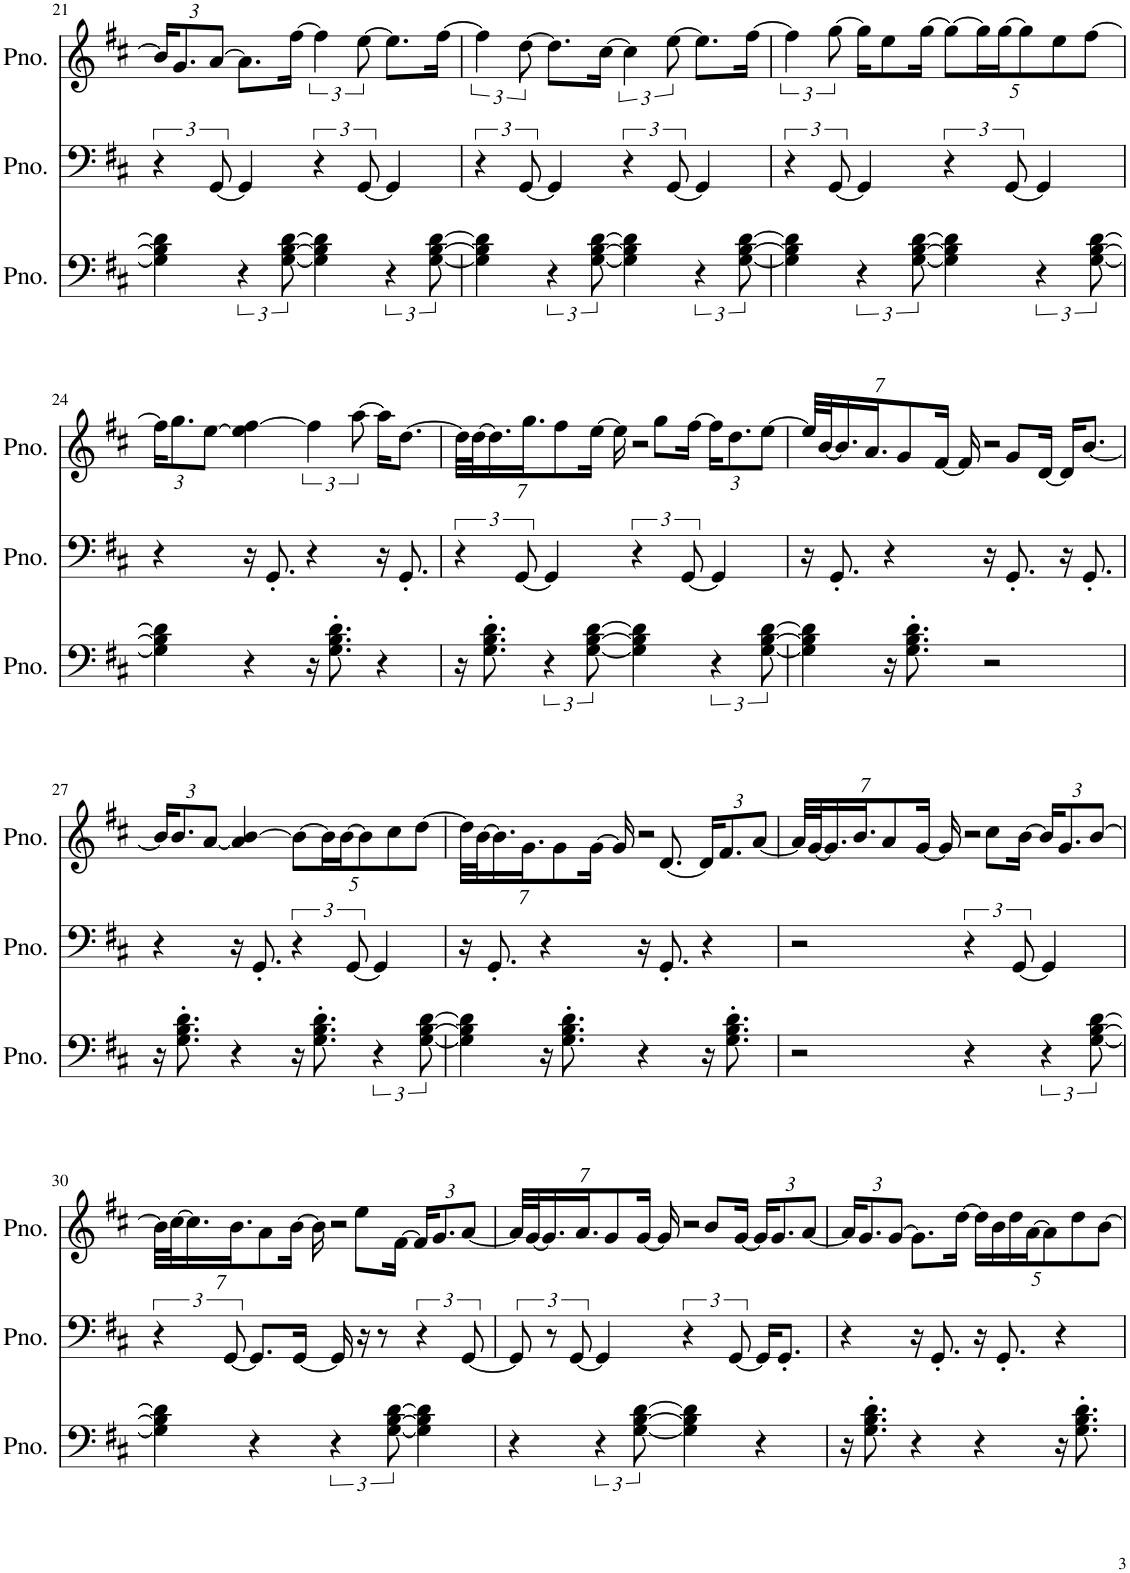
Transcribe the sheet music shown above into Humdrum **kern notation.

**kern	**kern	**kern
*part3	*part2	*part1
*staff3	*staff2	*staff1
*I"Piano	*I"Piano	*I"Piano
*I'Pno.	*I'Pno.	*I'Pno.
!!LO:PB:g=z
*clefF4	*clefF4	*clefG2
*k[f#c#]	*k[f#c#]	*k[f#c#]
*M4/4	*M4/4	*M4/4
*	*	*Xbrackettup
=21	=21	=21
4G\] 4B\] 4d\]	6r	24b/KL]
.	.	12.g/
.	[12GG/	[12a/J
6r	4GG/]	8.a\L]
[12G\ [12B\ [12d\	.	.
.	.	[16ff#\Jk
*	*	*brackettup
4G\] 4B\] 4d\]	6r	6ff#\]
.	[12GG/	[12ee\
6r	4GG/]	8.ee\L]
[12G\ [12B\ [12d\	.	.
.	.	[16ff#\Jk
=22	=22	=22
4G\] 4B\] 4d\]	6r	6ff#\]
.	[12GG/	[12dd\
6r	4GG/]	8.dd\L]
[12G\ [12B\ [12d\	.	.
.	.	[16cc#\Jk
4G\] 4B\] 4d\]	6r	6cc#\]
.	[12GG/	[12ee\
6r	4GG/]	8.ee\L]
[12G\ [12B\ [12d\	.	.
.	.	[16ff#\Jk
=23	=23	=23
4G\] 4B\] 4d\]	6r	6ff#\]
.	[12GG/	[12gg\
6r	4GG/]	16gg\KL]
.	.	8ee\
[12G\ [12B\ [12d\	.	.
.	.	[16gg\Jk
*	*	*Xbrackettup
4G\] 4B\] 4d\]	6r	10gg\L_
.	.	20gg\L]
.	.	[20gg\J
.	[12GG/	.
.	.	10gg\]
6r	4GG/]	.
.	.	10ee\
.	.	[10ff#\J
[12G\ [12B\ [12d\	.	.
!!LO:LB:g=z
=24	=24	=24
4G\] 4B\] 4d\]	4r	24ff#\KL]
.	.	12.gg\
.	.	[12ee\J
4r	16r	4ee\] [4ff#\
.	8.GG'/	.
*	*	*brackettup
16r	4r	6ff#\]
8.G\' 8.B\' 8.d\'	.	.
.	.	[12aa\
4r	16r	16aa\KL]
.	8.GG'/	[8.dd\J
=25	=25	=25
*	*	*Xbrackettup
16r	6r	28dd\LLL]
.	.	[28dd\J
8.G\' 8.B\' 8.d\'	.	.
.	.	14.dd\]
.	[12GG/	.
.	.	14.gg\J
6r	4GG/]	.
.	.	7ff#\
[12G\ [12B\ [12d\	.	.
.	.	[14ee\Jk
4G\] 4B\] 4d\]	6r	16ee\]
.	.	2r
.	[12GG/	.
6r	4GG/]	.
[12G\ [12B\ [12d\	.	.
2ryy	2ryy	.
.	.	8gg\L
.	.	[16ff#\Jk
.	.	24ff#\KL]
.	.	12.dd\
.	.	[12ee\J
=26	=26	=26
4G\] 4B\] 4d\]	16r	28ee/LLL]
.	.	[28b/J
.	8.GG'/	.
.	.	14.b/]
.	.	14.a/J
16r	4r	.
.	.	7g/
8.G\' 8.B\' 8.d\'	.	.
.	.	[14f#/Jk
2r	16r	16f#/]
.	8.GG'/	2r
.	16r	.
.	8.GG'/	.
2ryy	2ryy	.
.	.	8g/L
.	.	[16d/Jk
.	.	16d/KL]
.	.	[8.b/J
!!LO:LB:g=z
=27	=27	=27
16r	4r	24b/KL]
.	.	12.b/
8.G\' 8.B\' 8.d\'	.	.
.	.	[12a/J
4r	16r	4a/] [4b/
.	8.GG'/	.
16r	6r	10b\L_
8.G\' 8.B\' 8.d\'	.	.
.	.	20b\L]
.	.	[20b\J
.	[12GG/	.
.	.	10b\]
6r	4GG/]	.
.	.	10cc#\
.	.	[10dd\J
[12G\ [12B\ [12d\	.	.
=28	=28	=28
4G\] 4B\] 4d\]	16r	28dd\LLL]
.	.	[28b\J
.	8.GG'/	.
.	.	14.b\]
.	.	14.g\J
16r	4r	.
.	.	7g\
8.G\' 8.B\' 8.d\'	.	.
.	.	[14g\Jk
4r	16r	16g/]
.	8.GG'/	2r
16r	4r	.
8.G\' 8.B\' 8.d\'	.	.
2ryy	2ryy	.
.	.	[8.d/
.	.	24d/KL]
.	.	12.f#/
.	.	[12a/J
=29	=29	=29
2r	2r	28a/LLL]
.	.	[28g/J
.	.	14.g/]
.	.	14.b/J
.	.	7a/
.	.	[14g/Jk
4r	6r	16g/]
.	.	2r
.	[12GG/	.
6r	4GG/]	.
[12G\ [12B\ [12d\	.	.
2ryy	2ryy	.
.	.	8cc#\L
.	.	[16b\Jk
.	.	24b/KL]
.	.	12.g/
.	.	[12b/J
!!LO:LB:g=z
=30	=30	=30
4G\] 4B\] 4d\]	6r	28b\LLL]
.	.	[28cc#\J
.	.	14.cc#\]
.	[12GG/	.
.	.	14.b\J
4r	8.GG/L]	.
.	.	7a\
.	.	[14b\Jk
.	[16GG/Jk	.
6r	16GG/]	16b\]
.	16r	2r
.	8r	.
[12G\ [12B\ [12d\	.	.
4G\] 4B\] 4d\]	6r	.
.	[12GG/	.
2ryy	2ryy	.
.	.	8ee\L
.	.	[16f#\Jk
.	.	24f#/KL]
.	.	12.g/
.	.	[12a/J
=31	=31	=31
4r	12GG/]	28a/LLL]
.	.	[28g/J
.	.	14.g/]
.	12r	.
.	[12GG/	.
.	.	14.a/J
6r	4GG/]	.
.	.	7g/
[12G\ [12B\ [12d\	.	.
.	.	[14g/Jk
4G\] 4B\] 4d\]	6r	16g/]
.	.	2r
.	[12GG/	.
4r	16GG/KL]	.
.	8.GG'/J	.
2ryy	2ryy	.
.	.	8b/L
.	.	[16g/Jk
.	.	24g/KL]
.	.	12.g/
.	.	[12a/J
=32	=32	=32
16r	4r	24a/KL]
.	.	12.g/
8.G\' 8.B\' 8.d\'	.	.
.	.	[12g/J
4r	16r	8.g\L]
.	8.GG'/	.
.	.	[16dd\Jk
4r	16r	20dd\LL]
.	.	20b\
.	8.GG'/	.
.	.	20dd\
.	.	[20a\J
.	.	10a\]
16r	4r	.
.	.	10dd\
8.G\' 8.B\' 8.d\'	.	.
.	.	[10b\J
=	=	=
*-	*-	*-
